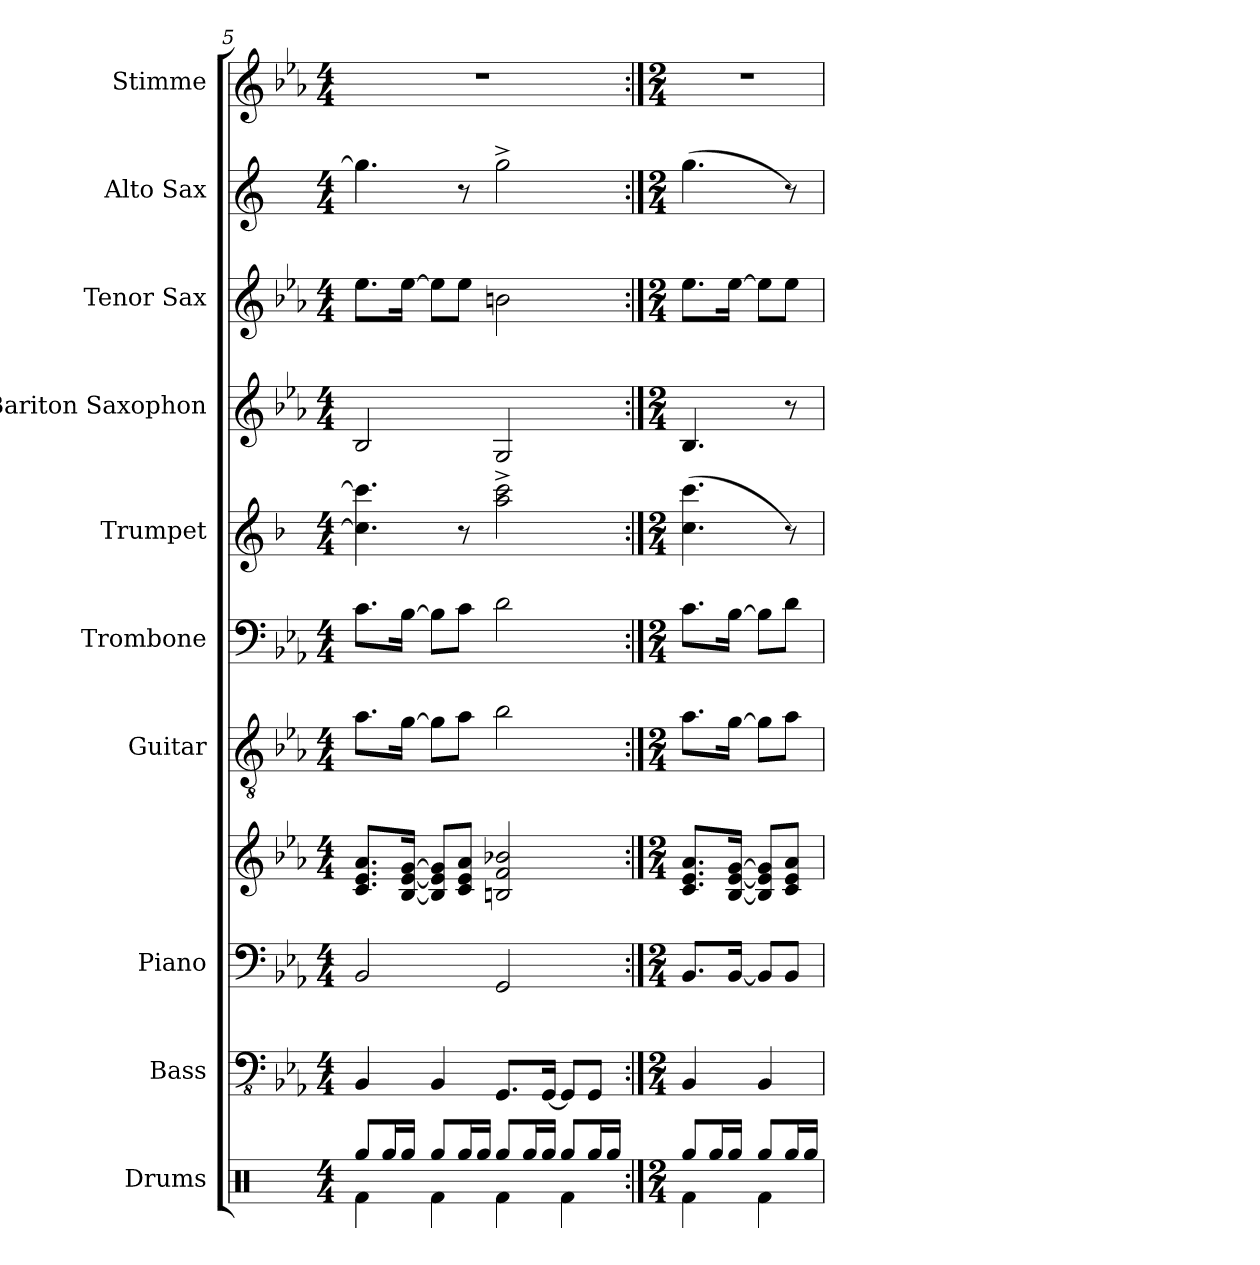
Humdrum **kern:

**kern	**kern	**kern	**kern	**kern	**kern	**kern	**kern	**kern	**kern	**kern
*part10	*part9	*part8	*part8	*part7	*part6	*part5	*part4	*part3	*part2	*part1
*staff11	*staff10	*staff9	*staff8	*staff7	*staff6	*staff5	*staff4	*staff3	*staff2	*staff1
*I"Drums	*I"Bass	*I"Piano	*	*I"Guitar	*I"Trombone	*I"Trumpet	*I"Bariton Saxophon	*I"Tenor Sax	*I"Alto Sax	*I"Stimme
*I'Drums	*I'Bass	*I'Piano	*	*I'Gtr.	*I'Tbn.	*I'Tpt.	*I'Bar. Sax.	*I'Tenor	*I'Alto	*I'St.
*clefX	*clefFv4	*clefF4	*clefG2	*clefGv2	*clefF4	*clefG2	*clefG2	*clefG2	*clefG2	*clefG2
*	*	*	*	*	*	*ITrd1c2	*ITrd12c21	*ITrd8c14	*ITrd5c9	*
*k[]	*k[b-e-a-]	*k[b-e-a-]	*k[b-e-a-]	*k[b-e-a-]	*k[b-e-a-]	*k[b-e-a-]	*k[b-e-a-]	*k[b-e-a-]	*k[b-e-a-]	*k[b-e-a-]
*M4/4	*M4/4	*M4/4	*M4/4	*M4/4	*M4/4	*M4/4	*M4/4	*M4/4	*M4/4	*M4/4
=5	=5	=5	=5	=5	=5	=5	=5	=5	=5	=5
*^	*	*	*	*	*	*	*	*	*	*
8Rgg/L	4Rf\	4BBB-/	2BB-/	8.c/ 8.e-/ 8.a-/L	8.a-\L	8.c\L	4.b-\] 4.bb-\]	2BB-/	8.e-\L	4.b-\]	1r
16Rgg/L	.	.	.	.	.	.	.	.	.	.	.
16Rgg/JJ	.	.	.	[16B-/ [16e-/ [16g/Jk	[16g\Jk	[16B-\Jk	.	.	[16e-\Jk	.	.
8Rgg/L	4Rf\	4BBB-/	.	8B-/] 8e-/] 8g/]L	8g\L]	8B-\L]	.	.	8e-\L]	.	.
16Rgg/L	.	.	.	8c/ 8e-/ 8a-/J	8a-\J	8c\J	8r	.	8e-\J	8r	.
16Rgg/JJ	.	.	.	.	.	.	.	.	.	.	.
8Rgg/L	4Rf\	8.GGG/L	2GG/	2Bn/ 2f/ 2b-X/	2b-\	2d\	2gg\^ 2bb-\^	2GG/	2Bn\	2b-^\	.
16Rgg/L	.	.	.	.	.	.	.	.	.	.	.
16Rgg/JJ	.	[16GGG/Jk	.	.	.	.	.	.	.	.	.
8Rgg/L	4Rf\	8GGG/L]	.	.	.	.	.	.	.	.	.
16Rgg/L	.	8GGG/J	.	.	.	.	.	.	.	.	.
16Rgg/JJ	.	.	.	.	.	.	.	.	.	.	.
=6:|!	=6:|!	=6:|!	=6:|!	=6:|!	=6:|!	=6:|!	=6:|!	=6:|!	=6:|!	=6:|!	=6:|!
*M2/4	*	*M2/4	*M2/4	*M2/4	*M2/4	*M2/4	*M2/4	*M2/4	*M2/4	*M2/4	*M2/4
8Rgg/L	4Rf\	4BBB-/	8.BB-/L	8.c/ 8.e-/ 8.a-/L	8.a-\L	8.c\L	(>4.b-\ 4.bb-\	4.BB-/	8.e-\L	(>4.b-\	2r
16Rgg/L	.	.	.	.	.	.	.	.	.	.	.
16Rgg/JJ	.	.	[16BB-/Jk	[16B-/ [16e-/ [16g/Jk	[16g\Jk	[16B-\Jk	.	.	[16e-\Jk	.	.
8Rgg/L	4Rf\	4BBB-/	8BB-/L]	8B-/] 8e-/] 8g/]L	8g\L]	8B-\L]	.	.	8e-\L]	.	.
16Rgg/L	.	.	8BB-/J	8c/ 8e-/ 8a-/J	8a-\J	8d\J	8r)	8r	8e-\J	8r)	.
16Rgg/JJ	.	.	.	.	.	.	.	.	.	.	.
*v	*v	*	*	*	*	*	*	*	*	*	*
=	=	=	=	=	=	=	=	=	=	=
*-	*-	*-	*-	*-	*-	*-	*-	*-	*-	*-
